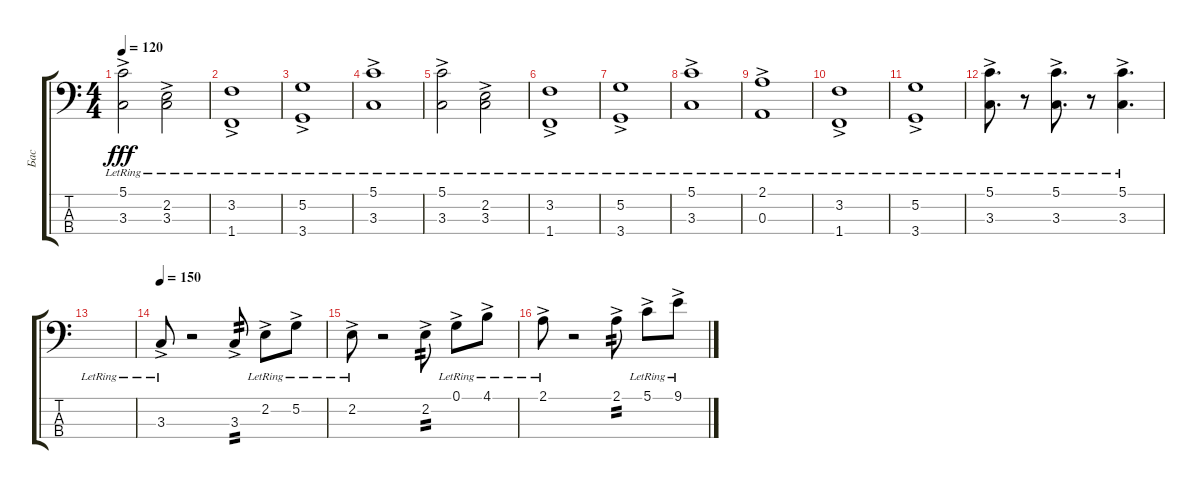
\track ("Бас" "Бас") {instrument electricbasspick}
\staff {score tabs}
\tuning (G2 D2 A1 E1) {hide}
\ts (4 4)
\tempo 120
\clef f4
\ks c
(5.1{ac lr} 3.3{ac lr}).2{dy fff} (2.2{ac lr} 3.3{ac lr}).2 |
(3.2{ac lr} 1.4{ac lr}).1 |
(5.2{ac lr} 3.4{ac lr}).1 |
(5.1{ac lr} 3.3{ac lr}).1 |
(5.1{ac lr} 3.3{ac lr}).2 (2.2{ac lr} 3.3{ac lr}).2 |
(3.2{ac lr} 1.4{ac lr}).1 |
(5.2{ac lr} 3.4{ac lr}).1 |
(5.1{ac lr} 3.3{ac lr}).1 |
(2.1{ac lr} 0.3{ac lr}).1 |
(3.2{ac lr} 1.4{ac lr}).1 |
(5.2{ac lr} 3.4{ac lr}).1 |
(5.1{ac lr} 3.3{ac lr}).8{d} r.8 (5.1{ac lr} 3.3{ac lr}).8{d} r.8 (5.1{ac lr} 3.3{ac lr}).4{d} |
|
\tempo 150
3.3{ac lr}.8 r.2 3.3{ac}.8{tp 2} 2.2{ac lr}.8 5.2{ac lr}.8 |
2.2{ac lr}.8 r.2 2.2{ac}.8{tp 2} 0.1{ac lr}.8 4.1{ac lr}.8 |
2.1{ac lr}.8 r.2 2.1{ac}.8{tp 2} 5.1{ac lr}.8 9.1{ac lr}.8
